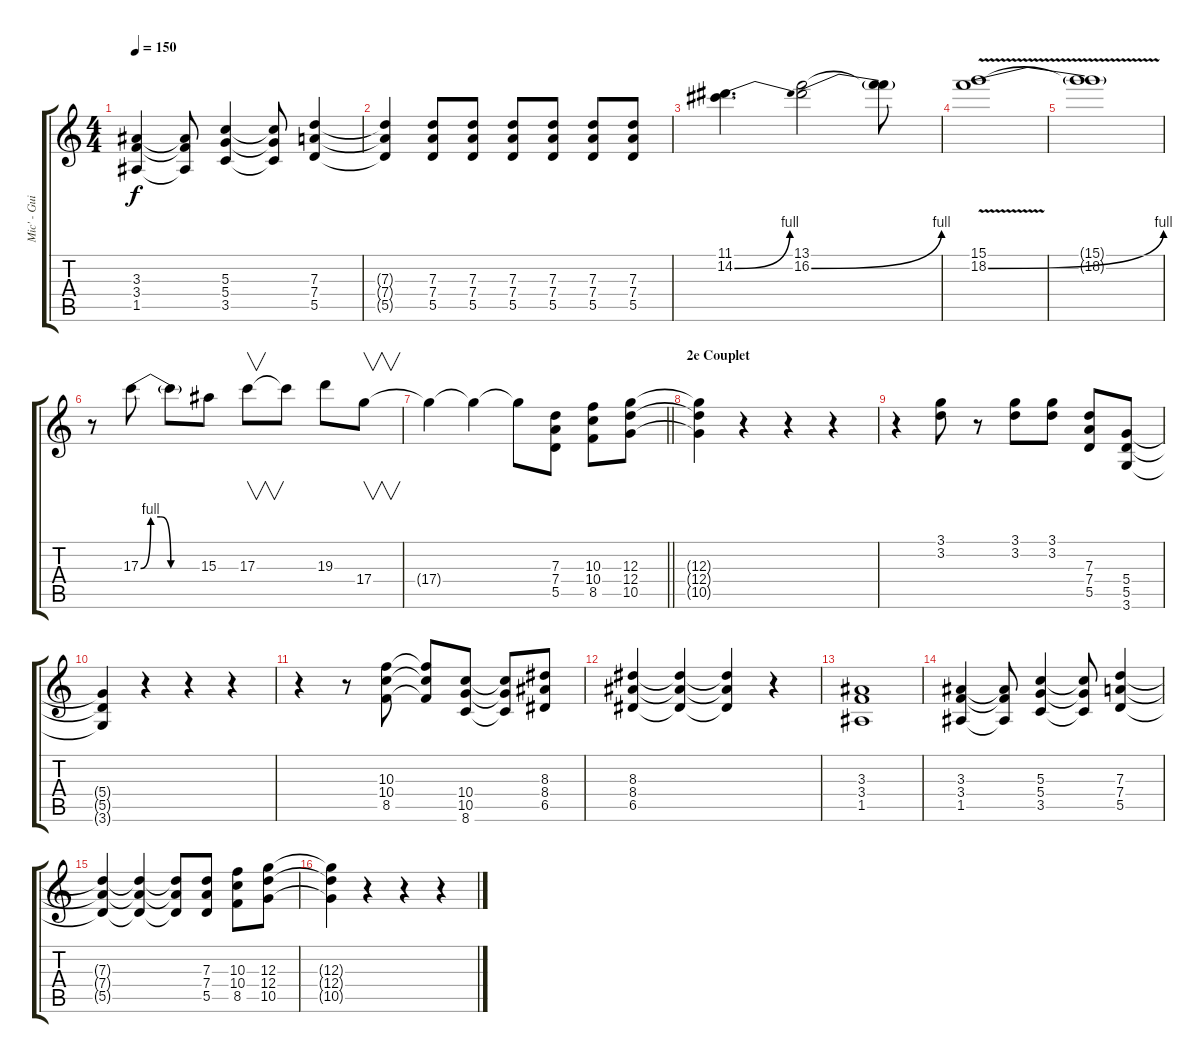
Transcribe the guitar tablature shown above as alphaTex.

\track ("Mic' - Guitare" "Mic' - Gui") {instrument overdrivenguitar}
\staff {score tabs}
\tuning (E4 B3 G3 D3 A2 E2) {hide}
\ts (4 4)
\tempo 150
\clef g2
\ks c
(3.3 3.4 1.5).4{dy f} (3.3{t} 3.4{t} 1.5{t}).8 (5.3 5.4 3.5).4 (5.3{t} 5.4{t} 3.5{t}).8 (7.3 7.4 5.5).4 |
(7.3{t} 7.4{t} 5.5{t}).4 (7.3 7.4 5.5).8 (7.3 7.4 5.5).8 (7.3 7.4 5.5).8 (7.3 7.4 5.5).8 (7.3 7.4 5.5).8 (7.3 7.4 5.5).8 |
(11.1 14.2{be (bend 0 0 60 4)}).4{d} (13.1 16.2{be (bend 0 0 60 4)}).2 (13.1{t} 16.2{t}).8 |
(15.1 18.2{be (bend 0 0 60 4) v}).1 |
(15.1{t} 18.2{t}).1 |
r.8 17.3{be (custom 0 0 10 4 20 4 30 0 60 0)}.8 17.3{t}.8 15.3.8 17.3.8{v} 17.3{t}.8 19.3.8 17.4.8{v} |
\barLineRight lightlight
17.4{t}.4 17.4{t}.4 17.4{t}.8 (7.3 7.4 5.5).8 (10.3 10.4 8.5).8 (12.3 12.4 10.5).8 |
\section ("" "2e Couplet")
(12.3{t} 12.4{t} 10.5{t}).4 r.4 r.4 r.4 |
r.4 (3.1 3.2).8 r.8 (3.1 3.2).8 (3.1 3.2).8 (7.3 7.4 5.5).8 (5.4 5.5 3.6).8 |
(5.4{t} 5.5{t} 3.6{t}).4 r.4 r.4 r.4 |
r.4 r.8 (10.3 10.4 8.5).8 (10.3{t} 10.4{t} 8.5{t}).8 (10.4 10.5 8.6).8 (10.4{t} 10.5{t} 8.6{t}).8 (8.3 8.4 6.5).8 |
(8.3 8.4 6.5).4 (8.3{t} 8.4{t} 6.5{t}).4 (8.3{t} 8.4{t} 6.5{t}).4 r.4 |
(3.3 3.4 1.5).1 |
(3.3 3.4 1.5).4 (3.3{t} 3.4{t} 1.5{t}).8 (5.3 5.4 3.5).4 (5.3{t} 5.4{t} 3.5{t}).8 (7.3 7.4 5.5).4 |
(7.3{t} 7.4{t} 5.5{t}).4 (7.3{t} 7.4{t} 5.5{t}).4 (7.3{t} 7.4{t} 5.5{t}).8 (7.3 7.4 5.5).8 (10.3 10.4 8.5).8 (12.3 12.4 10.5).8 |
(12.3{t} 12.4{t} 10.5{t}).4 r.4 r.4 r.4
